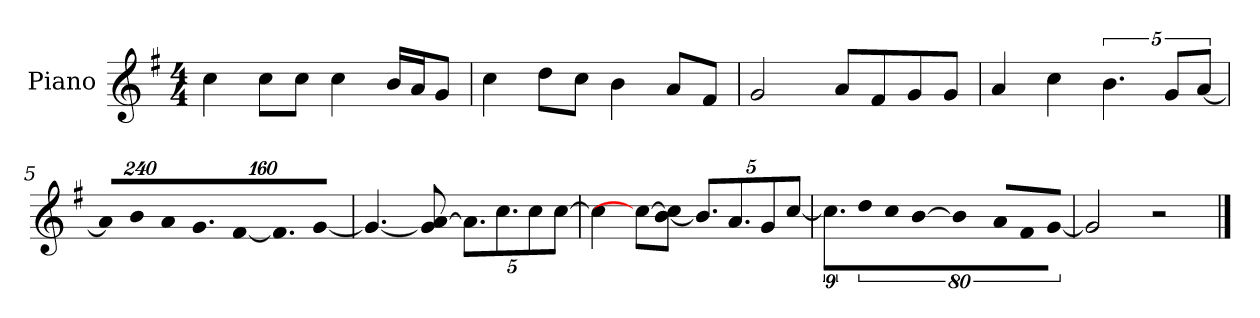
**kern
*part1
*staff1
*I"Piano
*I'P-no
*clefG2
*k[f#]
*M4/4
*MM90
=1
4cc\
8cc\L
8cc\J
4cc\
16b/LL
16a/J
8g/J
=2
4cc\
8dd\L
8cc\J
4b\
8a/L
8f#/J
=3
2g/
8a/L
8f#/
8g/
8g/J
=4
4a/
4cc\
5.b\
10g/L
[10a/J
=5
*Xbrackettup
!LO:N:vis=8
960%137a/L]
!LO:N:vis=8
960%137b/
!LO:N:vis=8
960%137a/
!LO:N:vis=8.
640%137g/
!LO:N:vis=16
[1920%137f#/K
!LO:N:vis=8.
640%137f#/]
!LO:N:vis=16
[1920%137g/Jk
!!LO:LB:g=z
=6
4.g/_
8g/] [8a/
10.a\L]
10.cc\
10cc\
[10cc\J
=7
4cc\]
8cc\L_
[8b\ 8cc\]J
10.b/L]
10.a/
10g/
[10cc/J
=8
*brackettup
9.cc\L]
!LO:N:vis=8
640%71dd\
!LO:N:vis=8
640%71cc\
!LO:N:vis=16
[1920%107b\Jk
!LO:N:vis=4
1920%427b\]
!LO:N:vis=8
640%71a/L
!LO:N:vis=8
640%71f#/
!LO:N:vis=8
[640%71g/J
=9
2g/]
2r
==
*-
